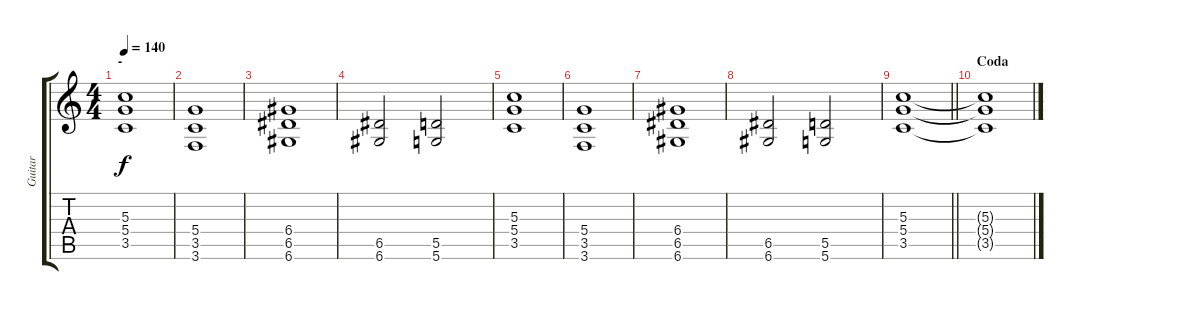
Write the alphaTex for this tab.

\track ("Guitar" "Guitar") {instrument distortionguitar}
\staff {score tabs}
\tuning (E4 B3 G3 D3 A2 D2) {hide}
\ts (4 4)
\section ("" "-")
\tempo 140
\clef g2
\ks c
(5.3 5.4 3.5).1{dy f} |
(5.4 3.5 3.6).1 |
(6.4 6.5 6.6).1 |
(6.5 6.6).2 (5.5 5.6).2 |
(5.3 5.4 3.5).1 |
(5.4 3.5 3.6).1 |
(6.4 6.5 6.6).1 |
(6.5 6.6).2 (5.5 5.6).2 |
\barLineRight lightlight
(5.3 5.4 3.5).1 |
\section ("" "Coda")
(5.3{t} 5.4{t} 3.5{t}).1
